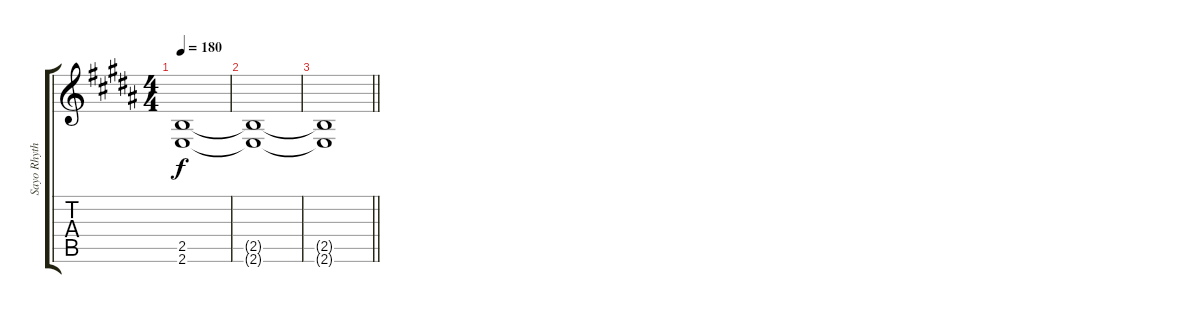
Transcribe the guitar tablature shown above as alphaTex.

\track ("Sayo Rhythmic Guitar" "Sayo Rhyth") {instrument distortionguitar}
\staff {score tabs}
\tuning (E4 B3 G3 D3 A2 D2) {hide}
\ts (4 4)
\tempo 180
\clef g2
\ks b
(2.5{t} 2.6{t}).1{dy f} |
(2.5{t} 2.6{t}).1 |
\barLineRight lightlight
(2.5{t} 2.6{t}).1
